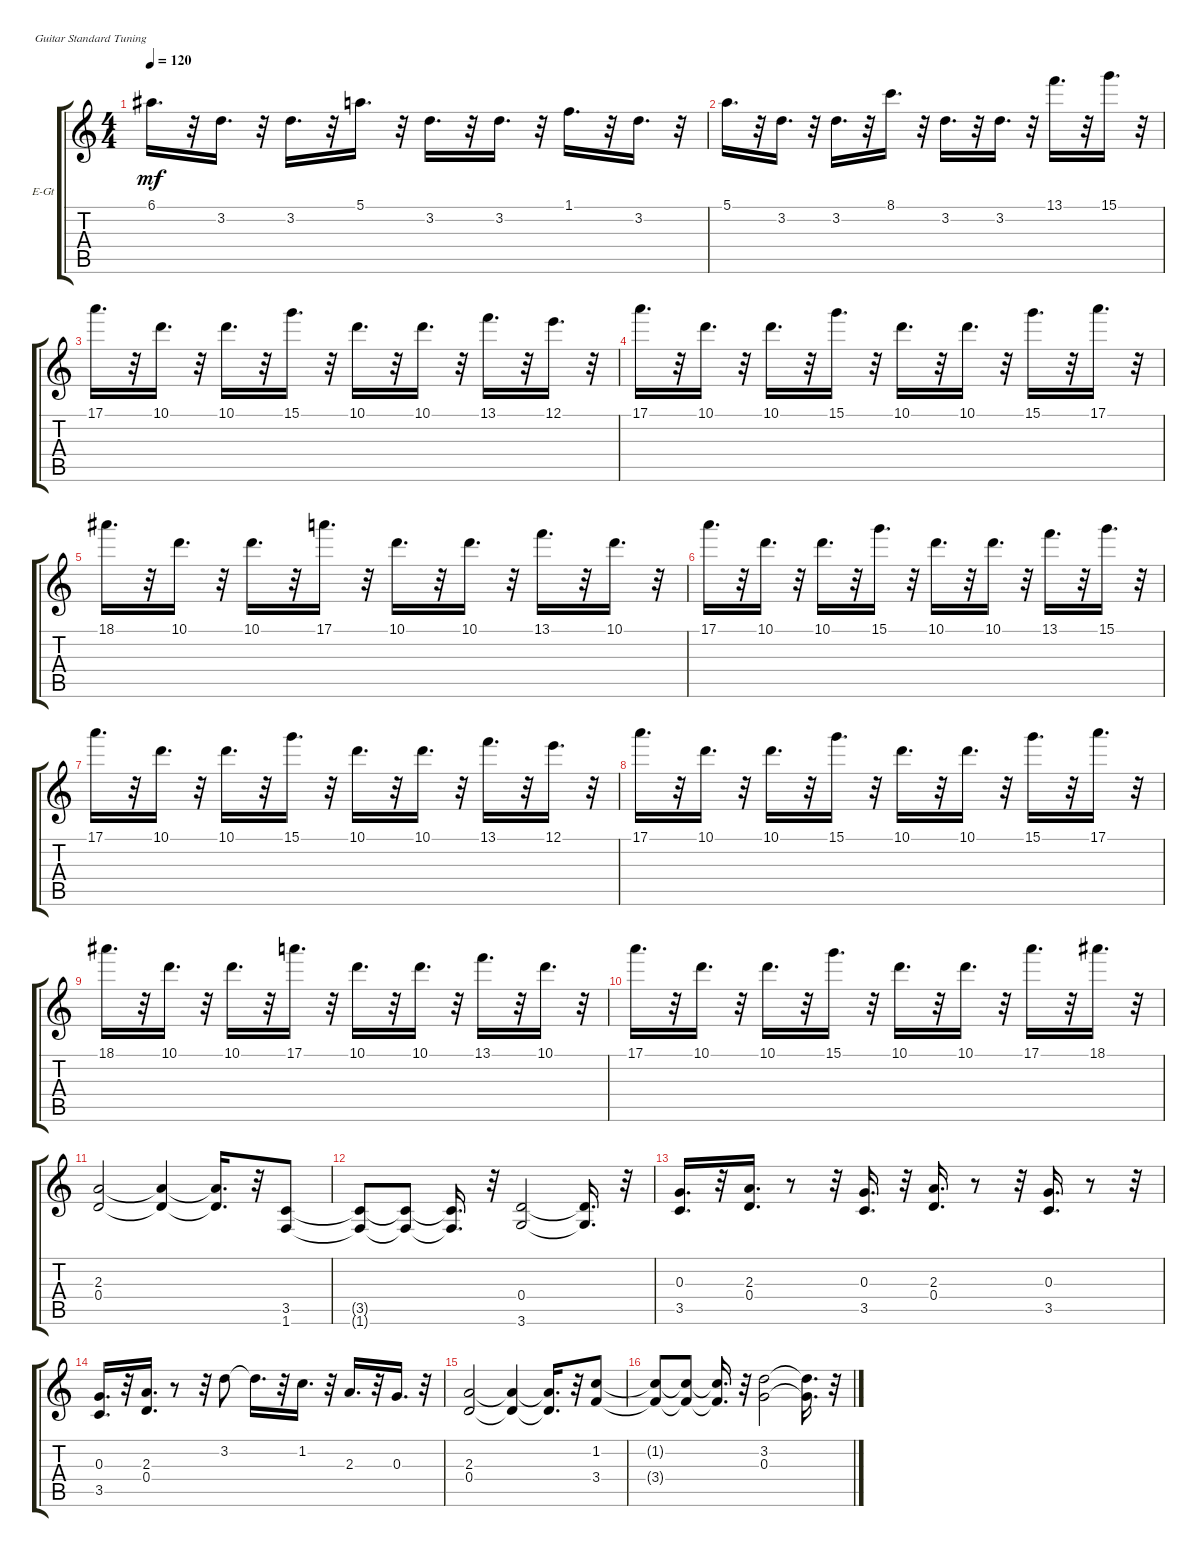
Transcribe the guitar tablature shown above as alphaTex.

\bracketExtendMode groupsimilarinstruments
\firstSystemTrackNameOrientation horizontal
\otherSystemsTrackNameOrientation horizontal
\track ("" "E-Gt") {instrument electricguitarclean}
\staff {score tabs}
\tuning (E4 B3 G3 D3 A2 E2)
\ts (4 4)
\tempo 120
\clef g2
\ks c
6.1.16{d dy mf} r.32 3.2.16{d} r.32 3.2.16{d} r.32 5.1.16{d} r.32 3.2.16{d} r.32 3.2.16{d} r.32 1.1.16{d} r.32 3.2.16{d} r.32 |
5.1.16{d} r.32 3.2.16{d} r.32 3.2.16{d} r.32 8.1.16{d} r.32 3.2.16{d} r.32 3.2.16{d} r.32 13.1.16{d} r.32 15.1.16{d} r.32 |
17.1.16{d} r.32 10.1.16{d} r.32 10.1.16{d} r.32 15.1.16{d} r.32 10.1.16{d} r.32 10.1.16{d} r.32 13.1.16{d} r.32 12.1.16{d} r.32 |
17.1.16{d} r.32 10.1.16{d} r.32 10.1.16{d} r.32 15.1.16{d} r.32 10.1.16{d} r.32 10.1.16{d} r.32 15.1.16{d} r.32 17.1.16{d} r.32 |
18.1.16{d} r.32 10.1.16{d} r.32 10.1.16{d} r.32 17.1.16{d} r.32 10.1.16{d} r.32 10.1.16{d} r.32 13.1.16{d} r.32 10.1.16{d} r.32 |
17.1.16{d} r.32 10.1.16{d} r.32 10.1.16{d} r.32 15.1.16{d} r.32 10.1.16{d} r.32 10.1.16{d} r.32 13.1.16{d} r.32 15.1.16{d} r.32 |
17.1.16{d} r.32 10.1.16{d} r.32 10.1.16{d} r.32 15.1.16{d} r.32 10.1.16{d} r.32 10.1.16{d} r.32 13.1.16{d} r.32 12.1.16{d} r.32 |
17.1.16{d} r.32 10.1.16{d} r.32 10.1.16{d} r.32 15.1.16{d} r.32 10.1.16{d} r.32 10.1.16{d} r.32 15.1.16{d} r.32 17.1.16{d} r.32 |
18.1.16{d} r.32 10.1.16{d} r.32 10.1.16{d} r.32 17.1.16{d} r.32 10.1.16{d} r.32 10.1.16{d} r.32 13.1.16{d} r.32 10.1.16{d} r.32 |
17.1.16{d} r.32 10.1.16{d} r.32 10.1.16{d} r.32 15.1.16{d} r.32 10.1.16{d} r.32 10.1.16{d} r.32 17.1.16{d} r.32 18.1.16{d} r.32 |
(0.4 2.3).2 (0.4{t} 2.3{t}).4 (0.4{t} 2.3{t}).16{d} r.32 (3.5 1.6).8 |
(3.5{t} 1.6{t}).8 (3.5{t} 1.6{t}).8 (3.5{t} 1.6{t}).16{d} r.32 (3.6 0.4).2 (3.6{t} 0.4{t}).16{d} r.32 |
(0.3 3.5).16{d} r.32 (2.3 0.4).16{d} r.8 r.32 (0.3 3.5).16{d} r.32 (2.3 0.4).16{d} r.8 r.32 (0.3 3.5).16{d} r.8 r.32 |
(0.3 3.5).16{d} r.32 (2.3 0.4).16{d} r.8 r.32 3.2.8 3.2{t}.16{d} r.32 1.2.16{d} r.32 2.3.16{d} r.32 0.3.16{d} r.32 |
(0.4 2.3).2 (0.4{t} 2.3{t}).4 (0.4{t} 2.3{t}).16{d} r.32 (1.2 3.4).8 |
(1.2{t} 3.4{t}).8 (1.2{t} 3.4{t}).8 (1.2{t} 3.4{t}).16{d} r.32 (0.3 3.2).2 (0.3{t} 3.2{t}).16{d} r.32
